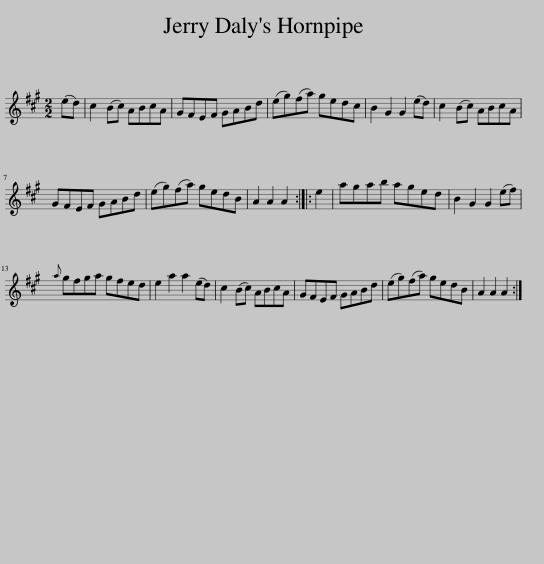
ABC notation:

X:1
L:1/8
M:2/2
I:linebreak $
K:A
V:1 treble
V:1
 (ed) | c2 (Bc) ABcA | GFEF GABd | (eg)(fa) gedc | B2 G2 G2 (ed) | %5
 c2 (Bc) ABcA |$ GFEF GABd | (eg)(fa) gedB | A2 A2 A2 :: e2 | %10
 agab aged | B2 G2 G2 (ef) |${a} gfga gfed | e2 a2 a2 (ed) | c2 (Bc) ABcA | %15
 GFEF GABd | (eg)(fa) gedB | A2 A2 A2 :| %18
